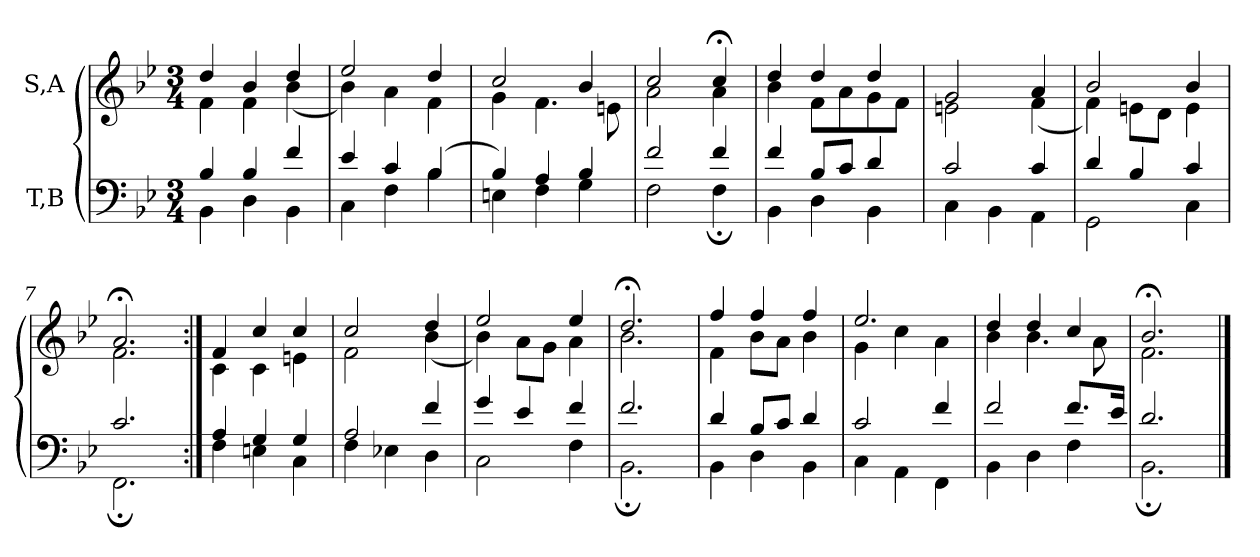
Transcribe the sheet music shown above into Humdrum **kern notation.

**kern	**kern
*part2	*part1
*staff2	*staff1
*I"T,B	*I"S,A
*clefF4	*clefG2
*k[b-e-]	*k[b-e-]
*M3/4	*M3/4
=	=
*^	*^
4B-	4BB-	4dd	4f
4B-	4D	4b-	4f
4f	4BB-	4dd	(<4b-
=1	=1	=1	=1
4e-	4C	2ee-	4b-)
4c	4F	.	4a
(>4B-	4B-	4dd	4f
=2	=2	=2	=2
4B-)	4En	2cc	4g
4A	4F	.	4.f
4B-	4G	4b-	.
.	.	.	8en
=3	=3	=3	=3
2f	2F	2cc	2a
4f	4F;	4cc;<	4a
=4	=4	=4	=4
4f	4BB-	4dd	4b-
8B-L	4D	4dd	8fL
8cJ	.	.	8a
4d	4BB-	4dd	8g
.	.	.	8fJ
=5	=5	=5	=5
2c	4C	2g	2en
.	4BB-	.	.
4c	4AA	4a	(<4f
=6	=6	=6	=6
4d	2GG	2b-	4f)
4B-	.	.	8enL
.	.	.	8dJ
4c	4C	4b-	4e
=7	=7	=7	=7
2.c	2.FF;	2.a;<	2.f
=8:|!	=8:|!	=8:|!	=8:|!
4A	4F	4f	4c
4G	4En	4cc	4c
4G	4C	4cc	4en
=9	=9	=9	=9
2A	4F	2cc	2f
.	4E-X	.	.
4f	4D	4dd	(<4b-
=10	=10	=10	=10
4g	2C	2ee-	4b-)
4e-	.	.	8aL
.	.	.	8gJ
4f	4F	4ee-	4a
=11	=11	=11	=11
2.f	2.BB-;	2.dd;<	2.b-
=12	=12	=12	=12
4d	4BB-	4ff	4f
8B-L	4D	4ff	8b-L
8cJ	.	.	8aJ
4d	4BB-	4ff	4b-
=13	=13	=13	=13
2c	4C	2.ee-	4g
.	4AA	.	4cc
4f	4FF	.	4a
=14	=14	=14	=14
2f	4BB-	4dd	4b-
.	4D	4dd	4.b-
8.fL	4F	4cc	.
.	.	.	8a
16e-Jk	.	.	.
=15	=15	=15	=15
2.d	2.BB-;	2.b-;<	2.f
*v	*v	*	*
*	*v	*v
==	==
*-	*-
